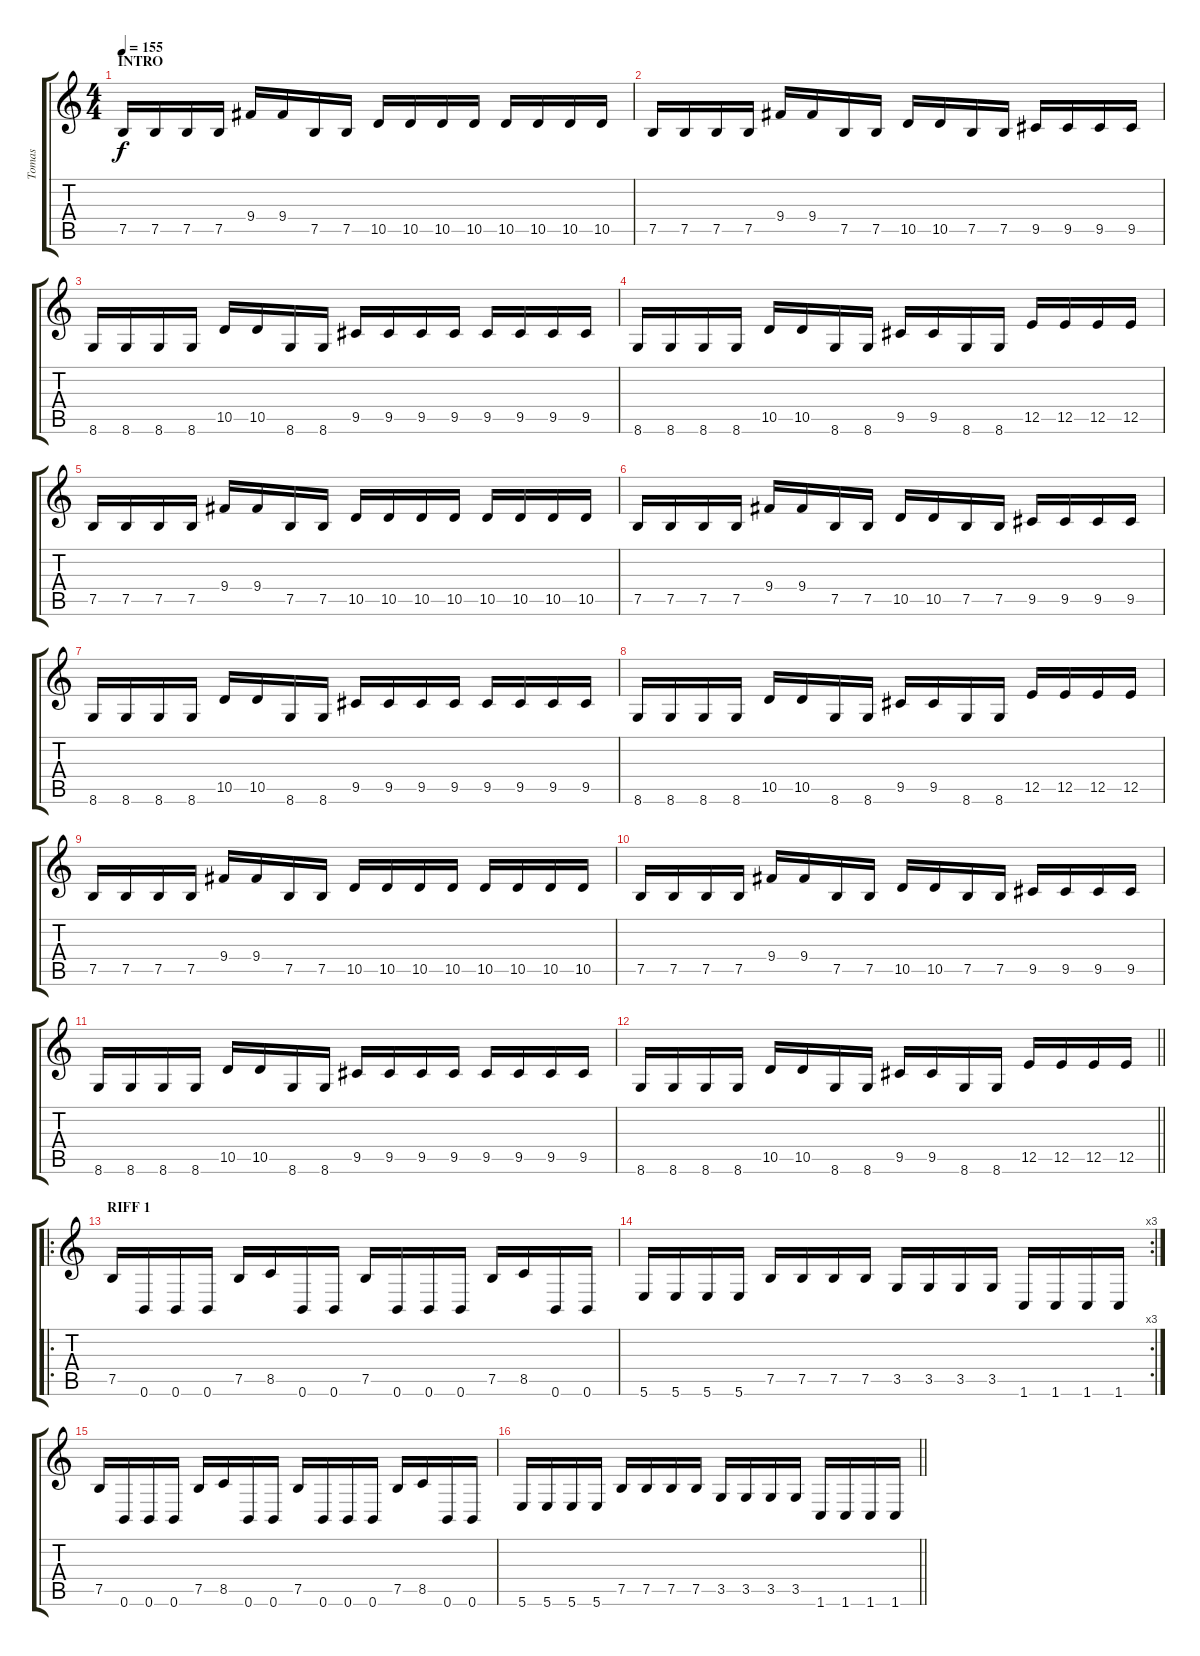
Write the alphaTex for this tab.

\track ("Tomas" "Tomas") {instrument overdrivenguitar}
\staff {score tabs}
\tuning (B3 Gb3 D3 A2 E2 B1) {hide}
\ts (4 4)
\section ("" "INTRO")
\tempo 155
\clef g2
\ks c
7.5.16{dy f instrument overdrivenguitar} 7.5.16 7.5.16 7.5.16 9.4.16 9.4.16 7.5.16 7.5.16 10.5.16 10.5.16 10.5.16 10.5.16 10.5.16 10.5.16 10.5.16 10.5.16 |
7.5.16 7.5.16 7.5.16 7.5.16 9.4.16 9.4.16 7.5.16 7.5.16 10.5.16 10.5.16 7.5.16 7.5.16 9.5.16 9.5.16 9.5.16 9.5.16 |
8.6.16 8.6.16 8.6.16 8.6.16 10.5.16 10.5.16 8.6.16 8.6.16 9.5.16 9.5.16 9.5.16 9.5.16 9.5.16 9.5.16 9.5.16 9.5.16 |
8.6.16 8.6.16 8.6.16 8.6.16 10.5.16 10.5.16 8.6.16 8.6.16 9.5.16 9.5.16 8.6.16 8.6.16 12.5.16 12.5.16 12.5.16 12.5.16 |
7.5.16 7.5.16 7.5.16 7.5.16 9.4.16 9.4.16 7.5.16 7.5.16 10.5.16 10.5.16 10.5.16 10.5.16 10.5.16 10.5.16 10.5.16 10.5.16 |
7.5.16 7.5.16 7.5.16 7.5.16 9.4.16 9.4.16 7.5.16 7.5.16 10.5.16 10.5.16 7.5.16 7.5.16 9.5.16 9.5.16 9.5.16 9.5.16 |
8.6.16 8.6.16 8.6.16 8.6.16 10.5.16 10.5.16 8.6.16 8.6.16 9.5.16 9.5.16 9.5.16 9.5.16 9.5.16 9.5.16 9.5.16 9.5.16 |
8.6.16 8.6.16 8.6.16 8.6.16 10.5.16 10.5.16 8.6.16 8.6.16 9.5.16 9.5.16 8.6.16 8.6.16 12.5.16 12.5.16 12.5.16 12.5.16 |
7.5.16 7.5.16 7.5.16 7.5.16 9.4.16 9.4.16 7.5.16 7.5.16 10.5.16 10.5.16 10.5.16 10.5.16 10.5.16 10.5.16 10.5.16 10.5.16 |
7.5.16 7.5.16 7.5.16 7.5.16 9.4.16 9.4.16 7.5.16 7.5.16 10.5.16 10.5.16 7.5.16 7.5.16 9.5.16 9.5.16 9.5.16 9.5.16 |
8.6.16 8.6.16 8.6.16 8.6.16 10.5.16 10.5.16 8.6.16 8.6.16 9.5.16 9.5.16 9.5.16 9.5.16 9.5.16 9.5.16 9.5.16 9.5.16 |
\barLineRight lightlight
8.6.16 8.6.16 8.6.16 8.6.16 10.5.16 10.5.16 8.6.16 8.6.16 9.5.16 9.5.16 8.6.16 8.6.16 12.5.16 12.5.16 12.5.16 12.5.16 |
\ro
\section ("" "RIFF 1")
7.5.16 0.6.16 0.6.16 0.6.16 7.5.16 8.5.16 0.6.16 0.6.16 7.5.16 0.6.16 0.6.16 0.6.16 7.5.16 8.5.16 0.6.16 0.6.16 |
\rc 3
5.6.16 5.6.16 5.6.16 5.6.16 7.5.16 7.5.16 7.5.16 7.5.16 3.5.16 3.5.16 3.5.16 3.5.16 1.6.16 1.6.16 1.6.16 1.6.16 |
7.5.16 0.6.16 0.6.16 0.6.16 7.5.16 8.5.16 0.6.16 0.6.16 7.5.16 0.6.16 0.6.16 0.6.16 7.5.16 8.5.16 0.6.16 0.6.16 |
\barLineRight lightlight
5.6.16 5.6.16 5.6.16 5.6.16 7.5.16 7.5.16 7.5.16 7.5.16 3.5.16 3.5.16 3.5.16 3.5.16 1.6.16 1.6.16 1.6.16 1.6.16
